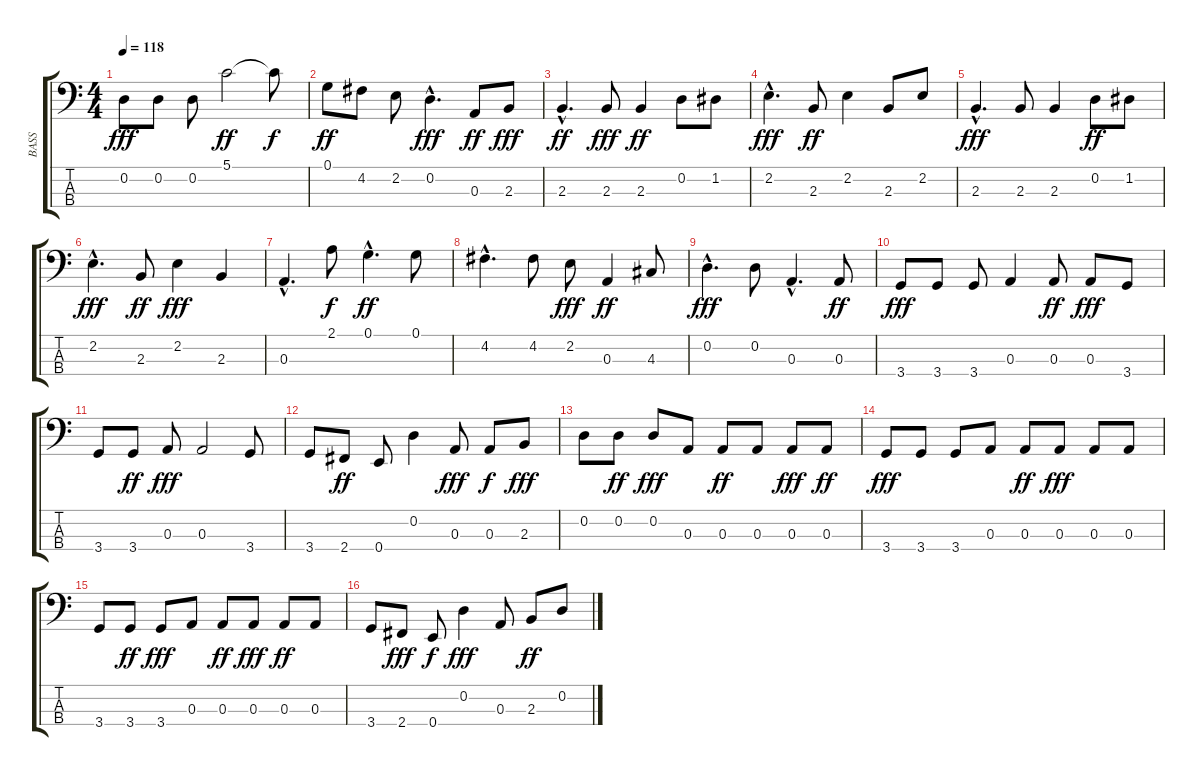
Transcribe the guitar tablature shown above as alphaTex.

\track ("BASS" "BASS") {instrument electricbassfinger}
\staff {score tabs}
\tuning (G2 D2 A1 E1) {hide}
\ts (4 4)
\tempo 118
\clef f4
\ks c
0.2.8{dy fff} 0.2.8 0.2.8 5.1.2{dy ff} 5.1{t}.8{dy f} |
0.1.8{dy ff} 4.2.8 2.2.8 0.2{hac}.4{d dy fff} 0.3.8{dy ff} 2.3.8{dy fff} |
2.3{hac}.4{d dy ff} 2.3.8{dy fff} 2.3.4{dy ff} 0.2.8 1.2.8 |
2.2{hac}.4{d dy fff} 2.3.8{dy ff} 2.2.4 2.3.8 2.2.8 |
2.3{hac}.4{d dy fff} 2.3.8 2.3.4 0.2.8{dy ff} 1.2.8 |
2.2{hac}.4{d dy fff} 2.3.8{dy ff} 2.2.4{dy fff} 2.3.4 |
0.3{hac}.4{d} 2.1.8{dy f} 0.1{hac}.4{d dy ff} 0.1.8 |
4.2{hac}.4{d} 4.2.8 2.2.8{dy fff} 0.3.4{dy ff} 4.3.8 |
0.2{hac}.4{d dy fff} 0.2.8 0.3{hac}.4{d} 0.3.8{dy ff} |
3.4.8{dy fff} 3.4.8 3.4.8 0.3.4 0.3.8{dy ff} 0.3.8{dy fff} 3.4.8 |
3.4.8 3.4.8{dy ff} 0.3.8{dy fff} 0.3.2 3.4.8 |
3.4.8 2.4.8{dy ff} 0.4.8 0.2.4 0.3.8{dy fff} 0.3.8{dy f} 2.3.8{dy fff} |
0.2.8 0.2.8{dy ff} 0.2.8{dy fff} 0.3.8 0.3.8{dy ff} 0.3.8 0.3.8{dy fff} 0.3.8{dy ff} |
3.4.8{dy fff} 3.4.8 3.4.8 0.3.8 0.3.8{dy ff} 0.3.8{dy fff} 0.3.8 0.3.8 |
3.4.8 3.4.8{dy ff} 3.4.8{dy fff} 0.3.8 0.3.8{dy ff} 0.3.8{dy fff} 0.3.8{dy ff} 0.3.8 |
3.4.8 2.4.8{dy fff} 0.4.8{dy f} 0.2.4{dy fff} 0.3.8 2.3.8{dy ff} 0.2.8
